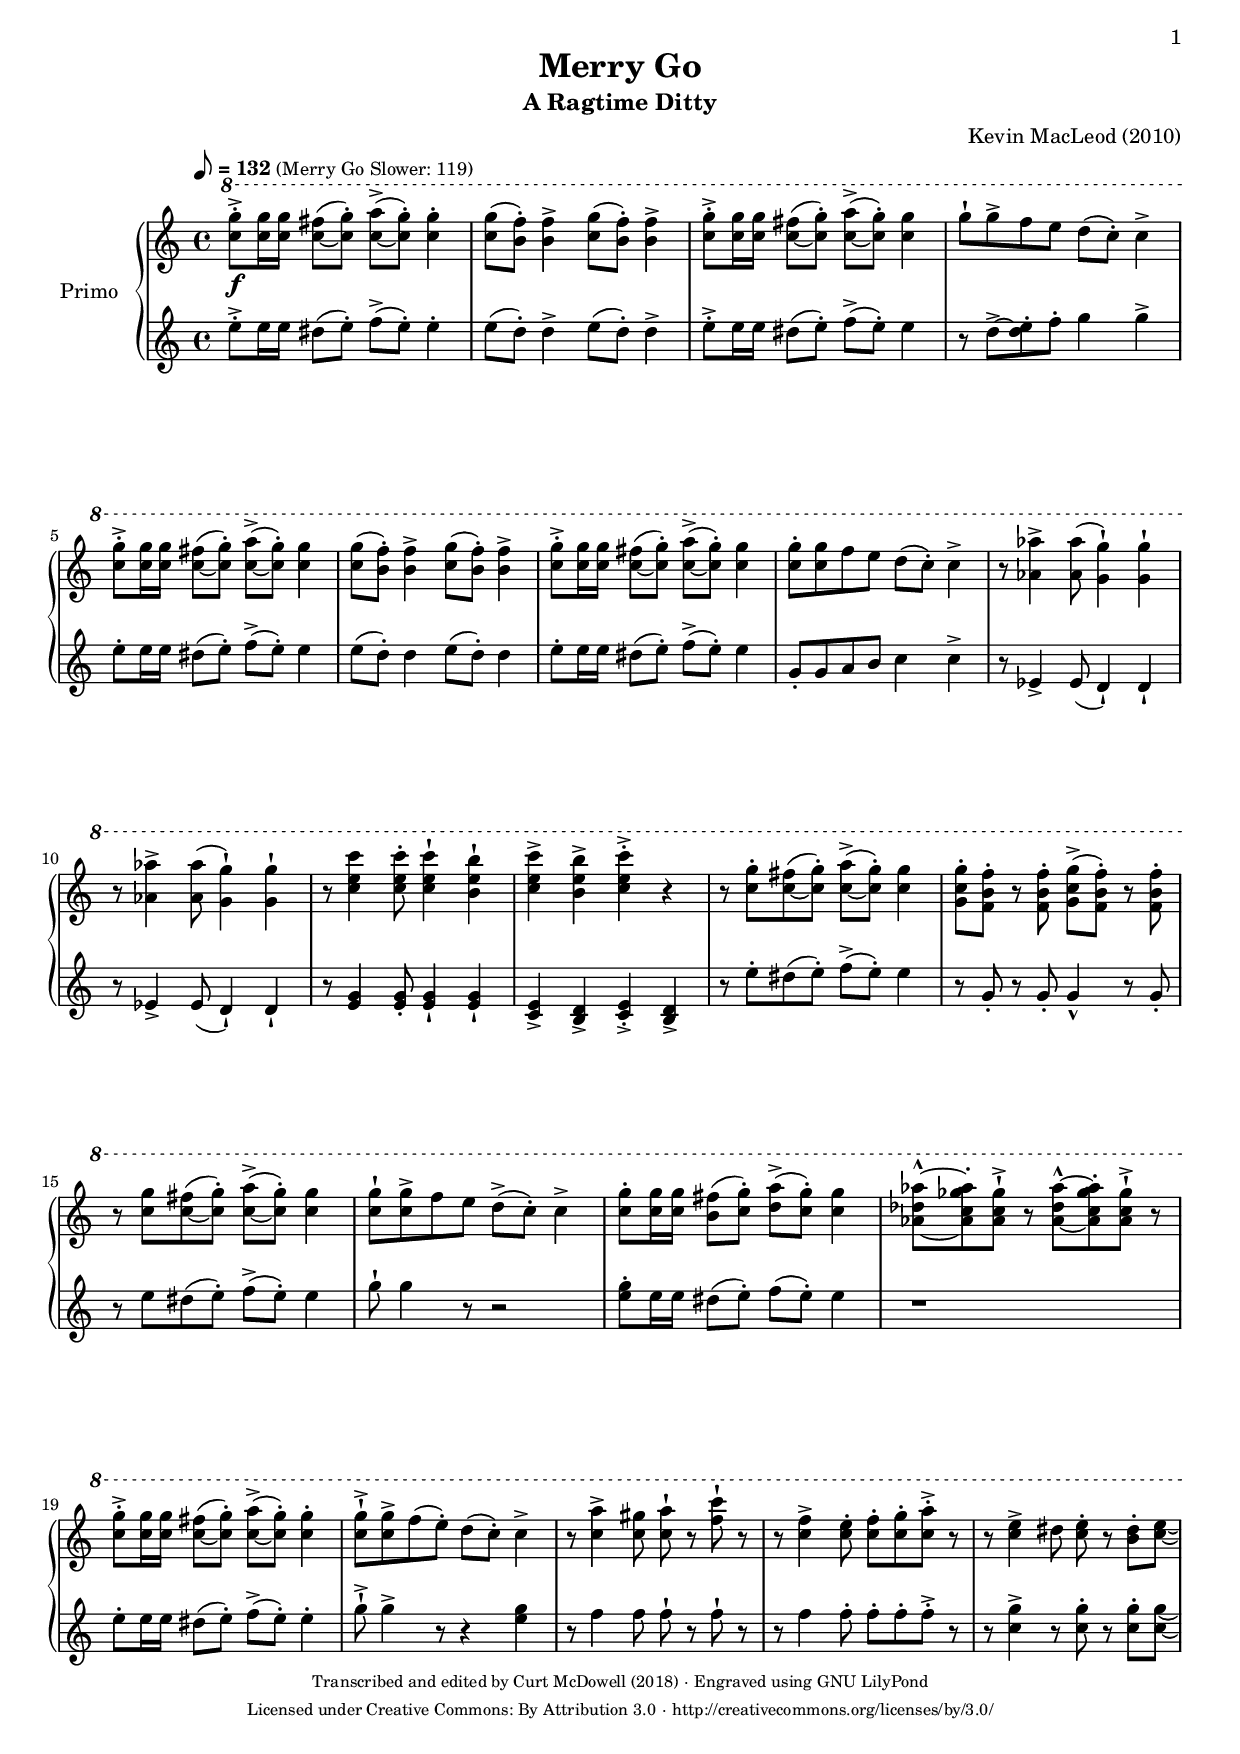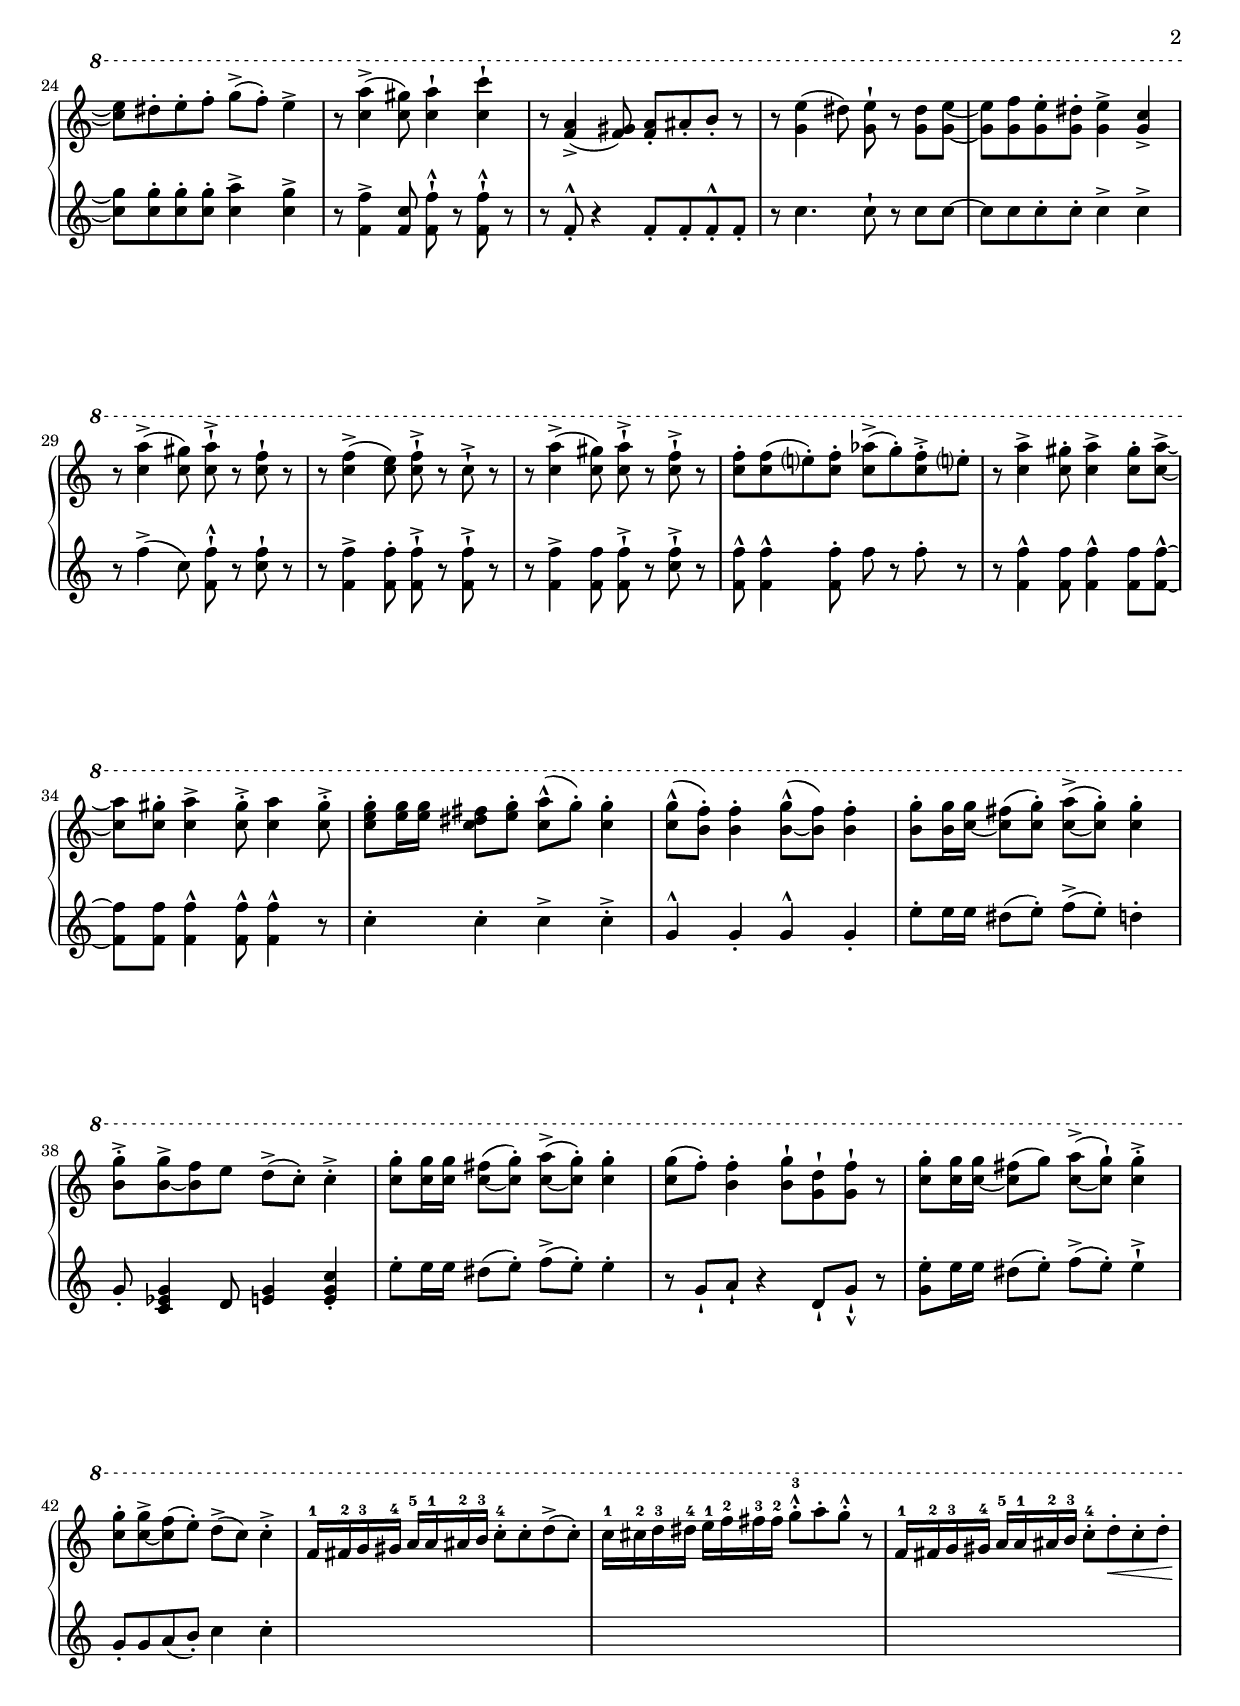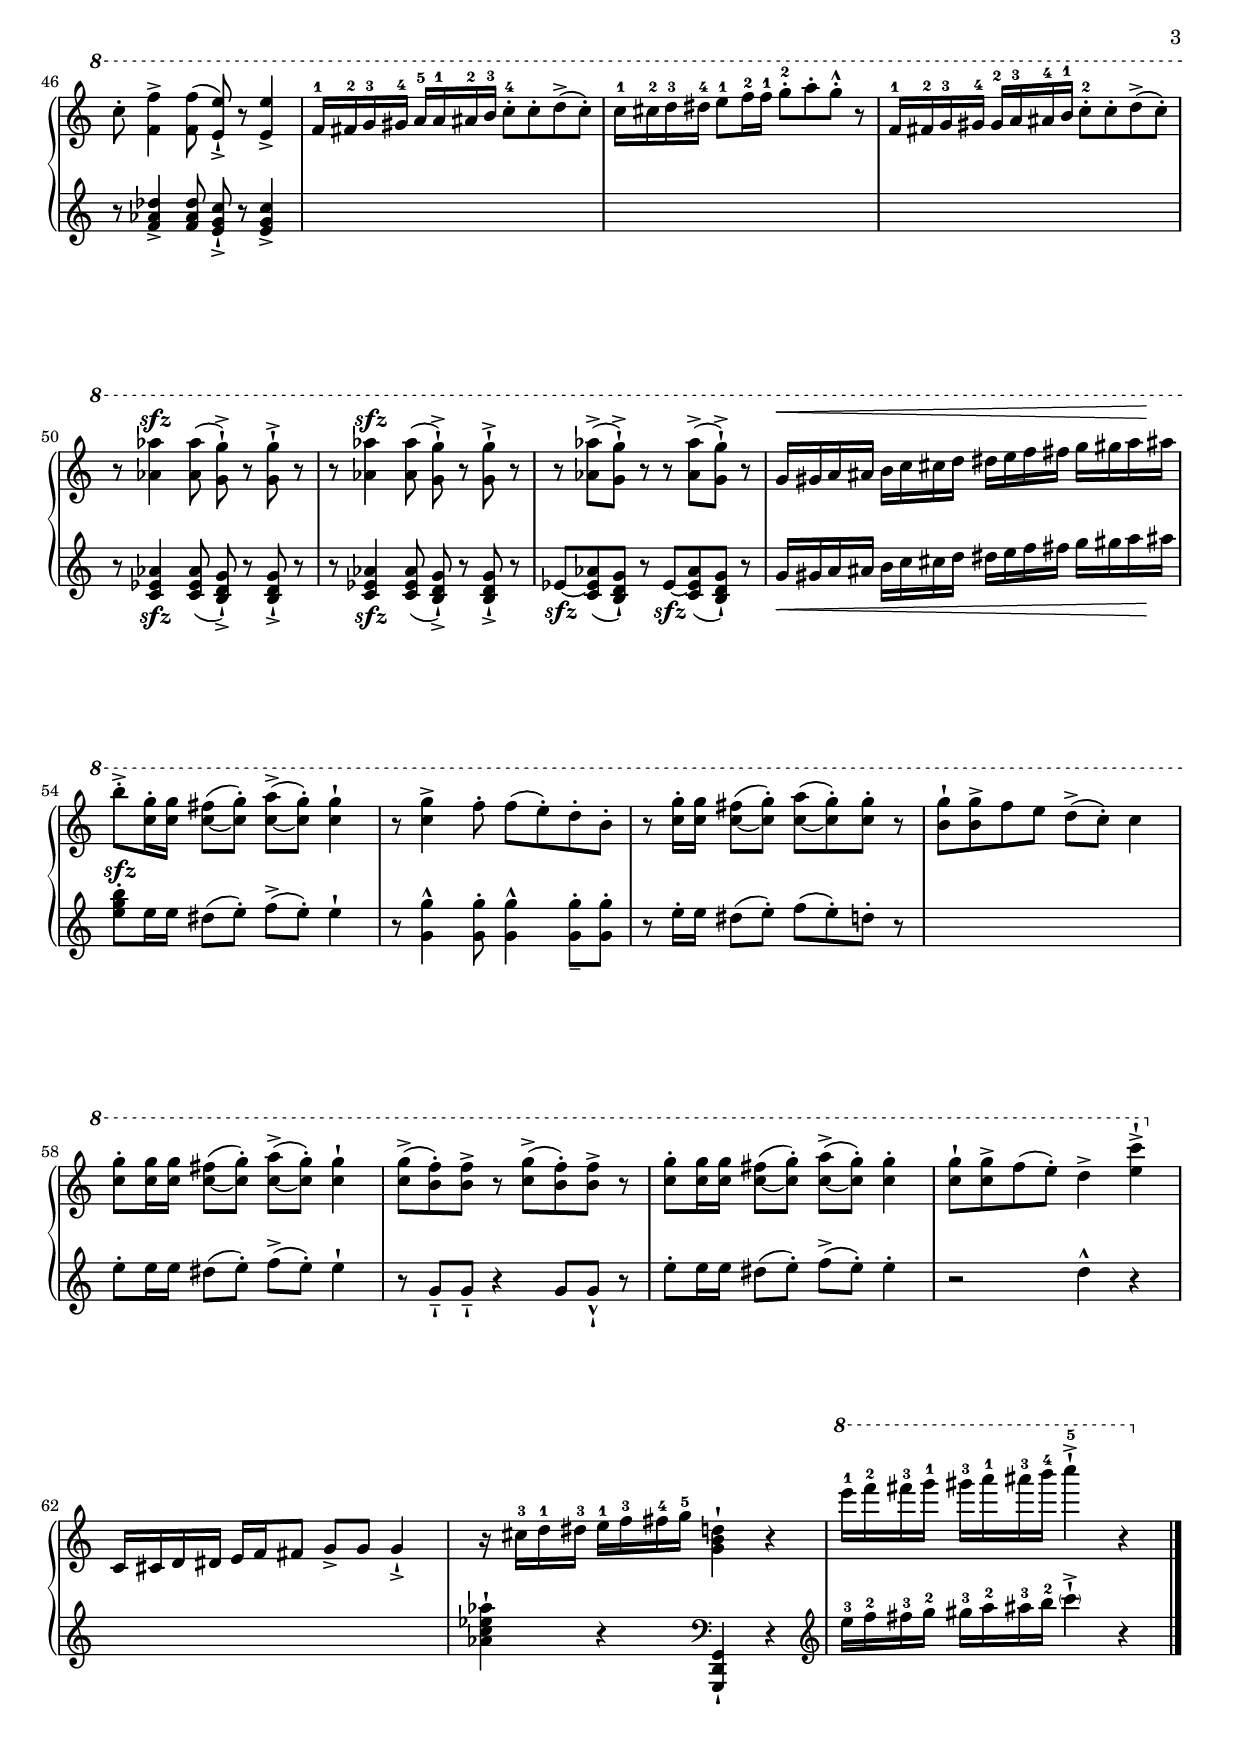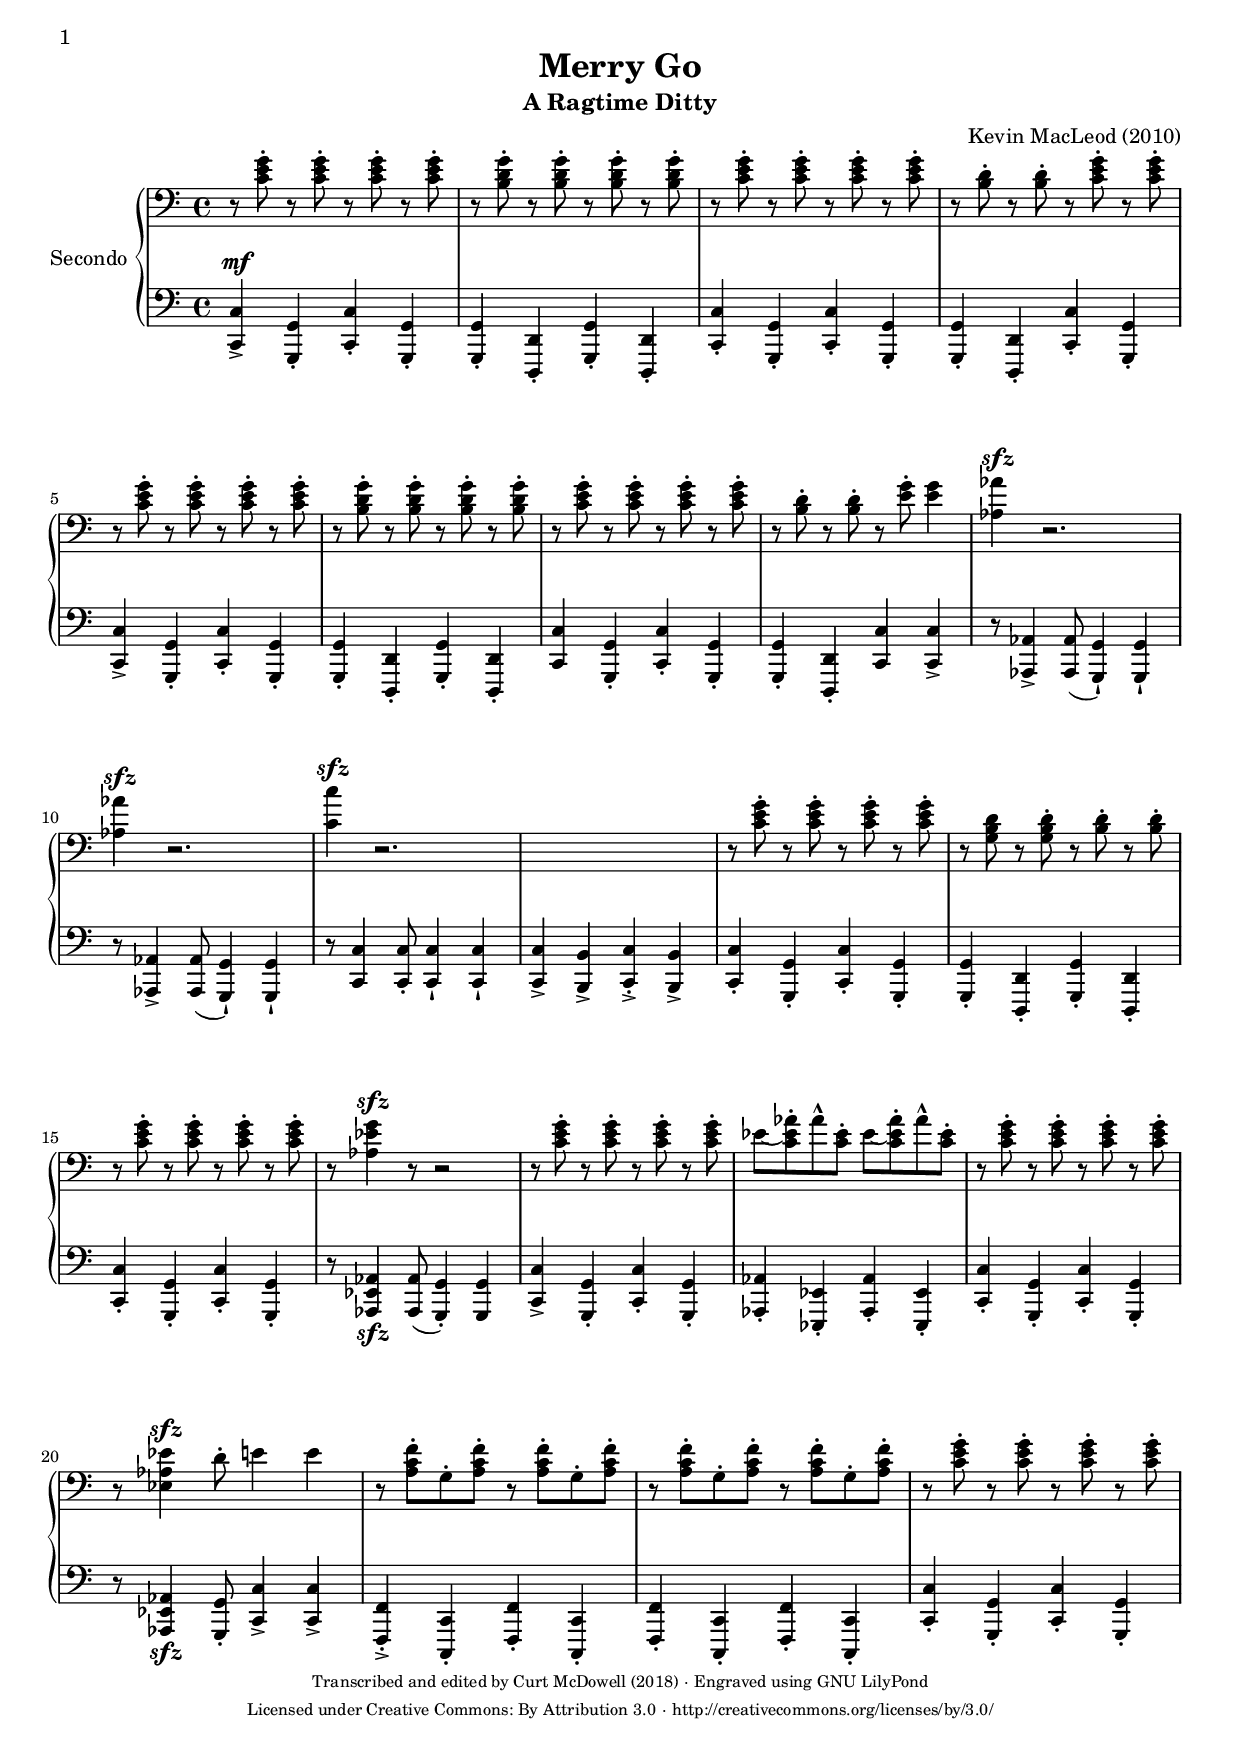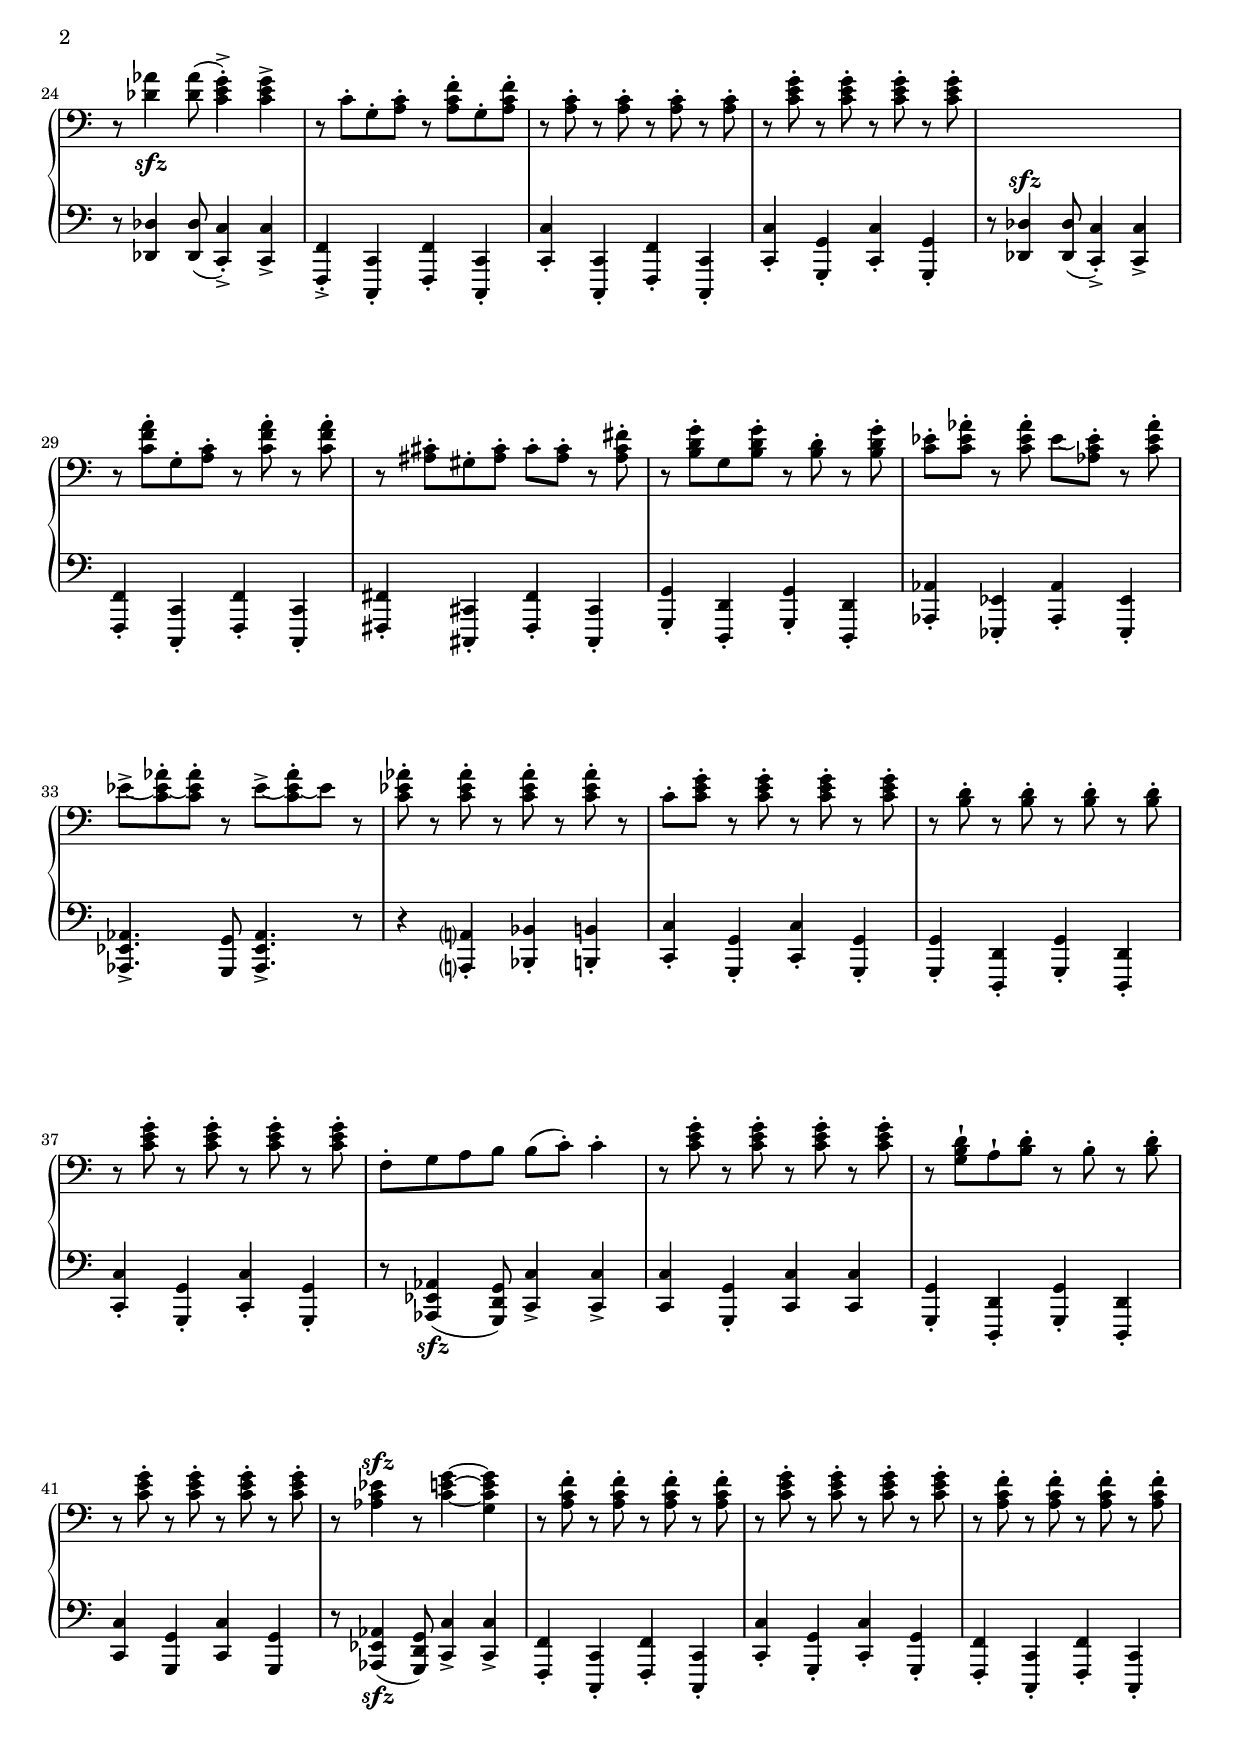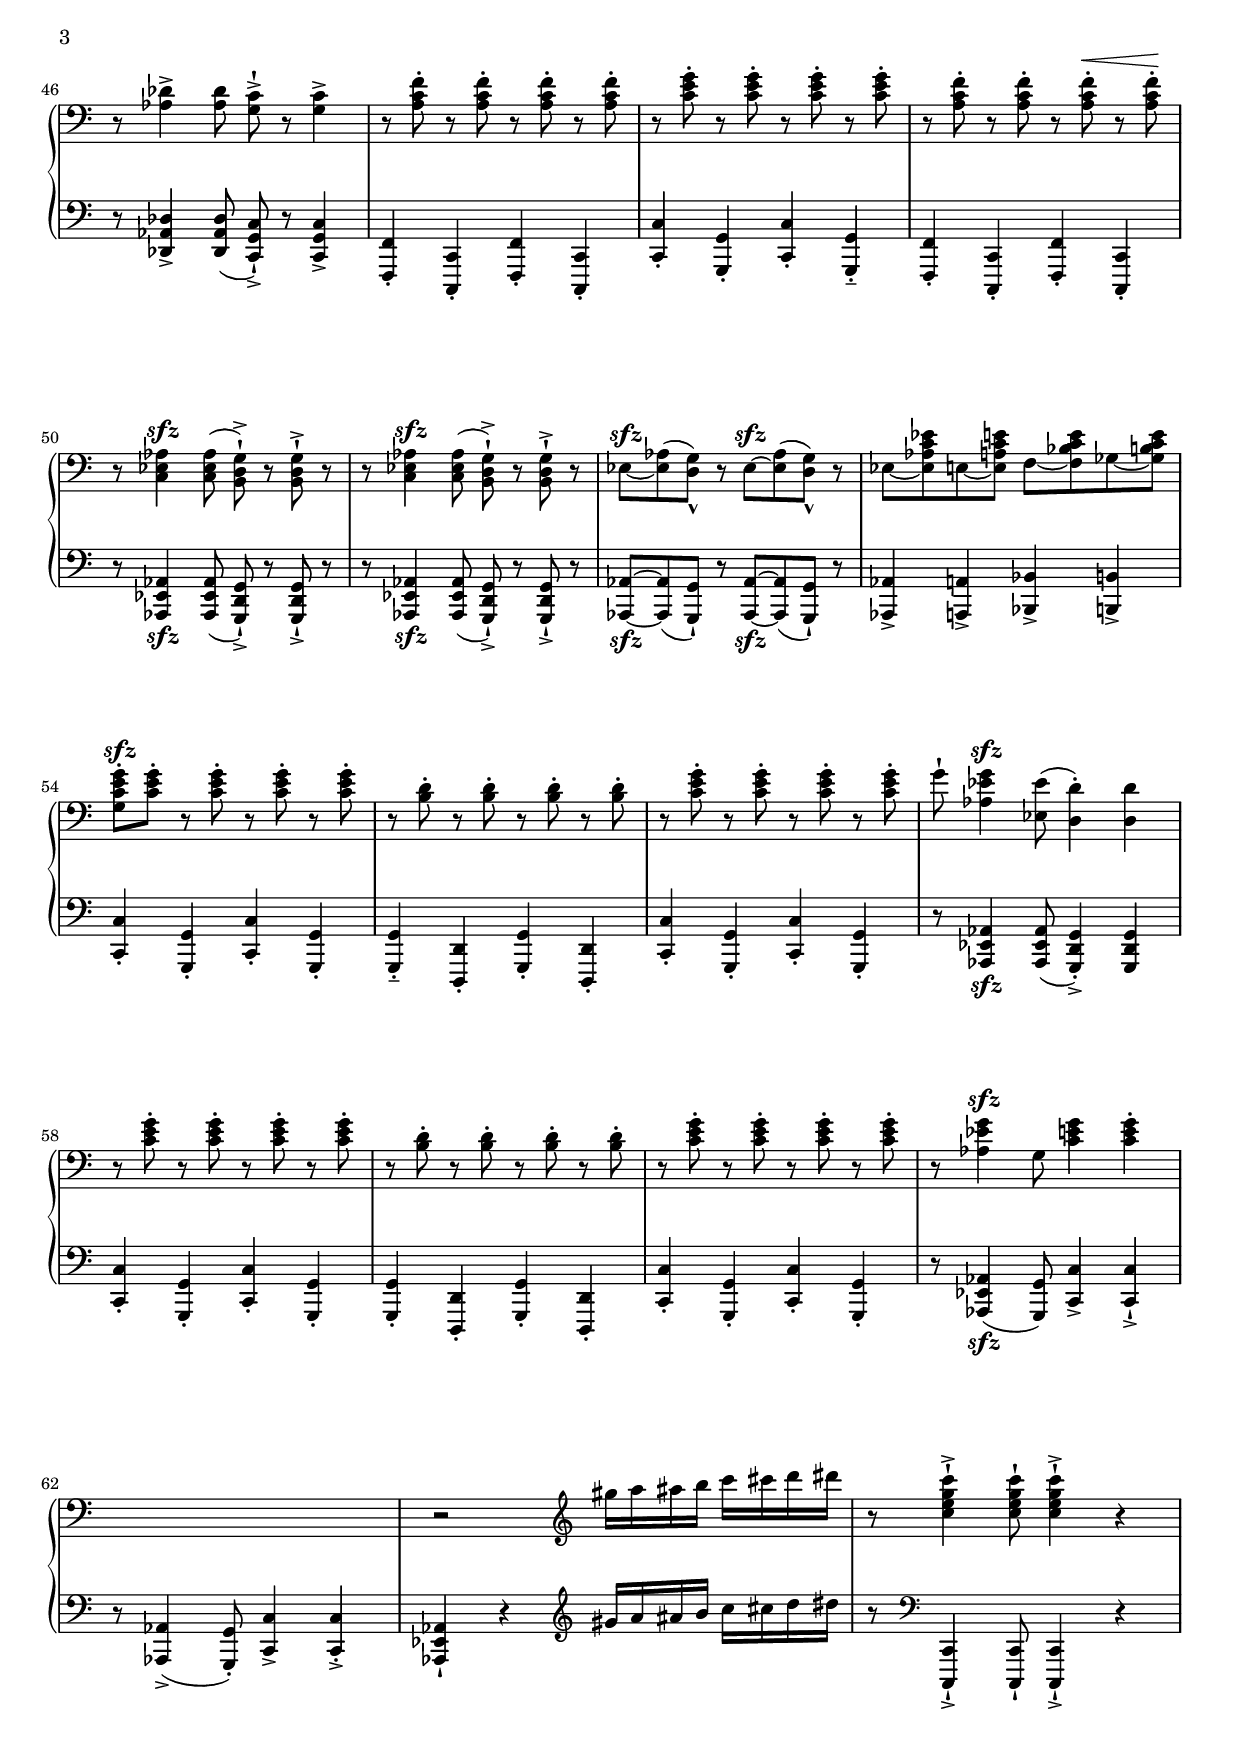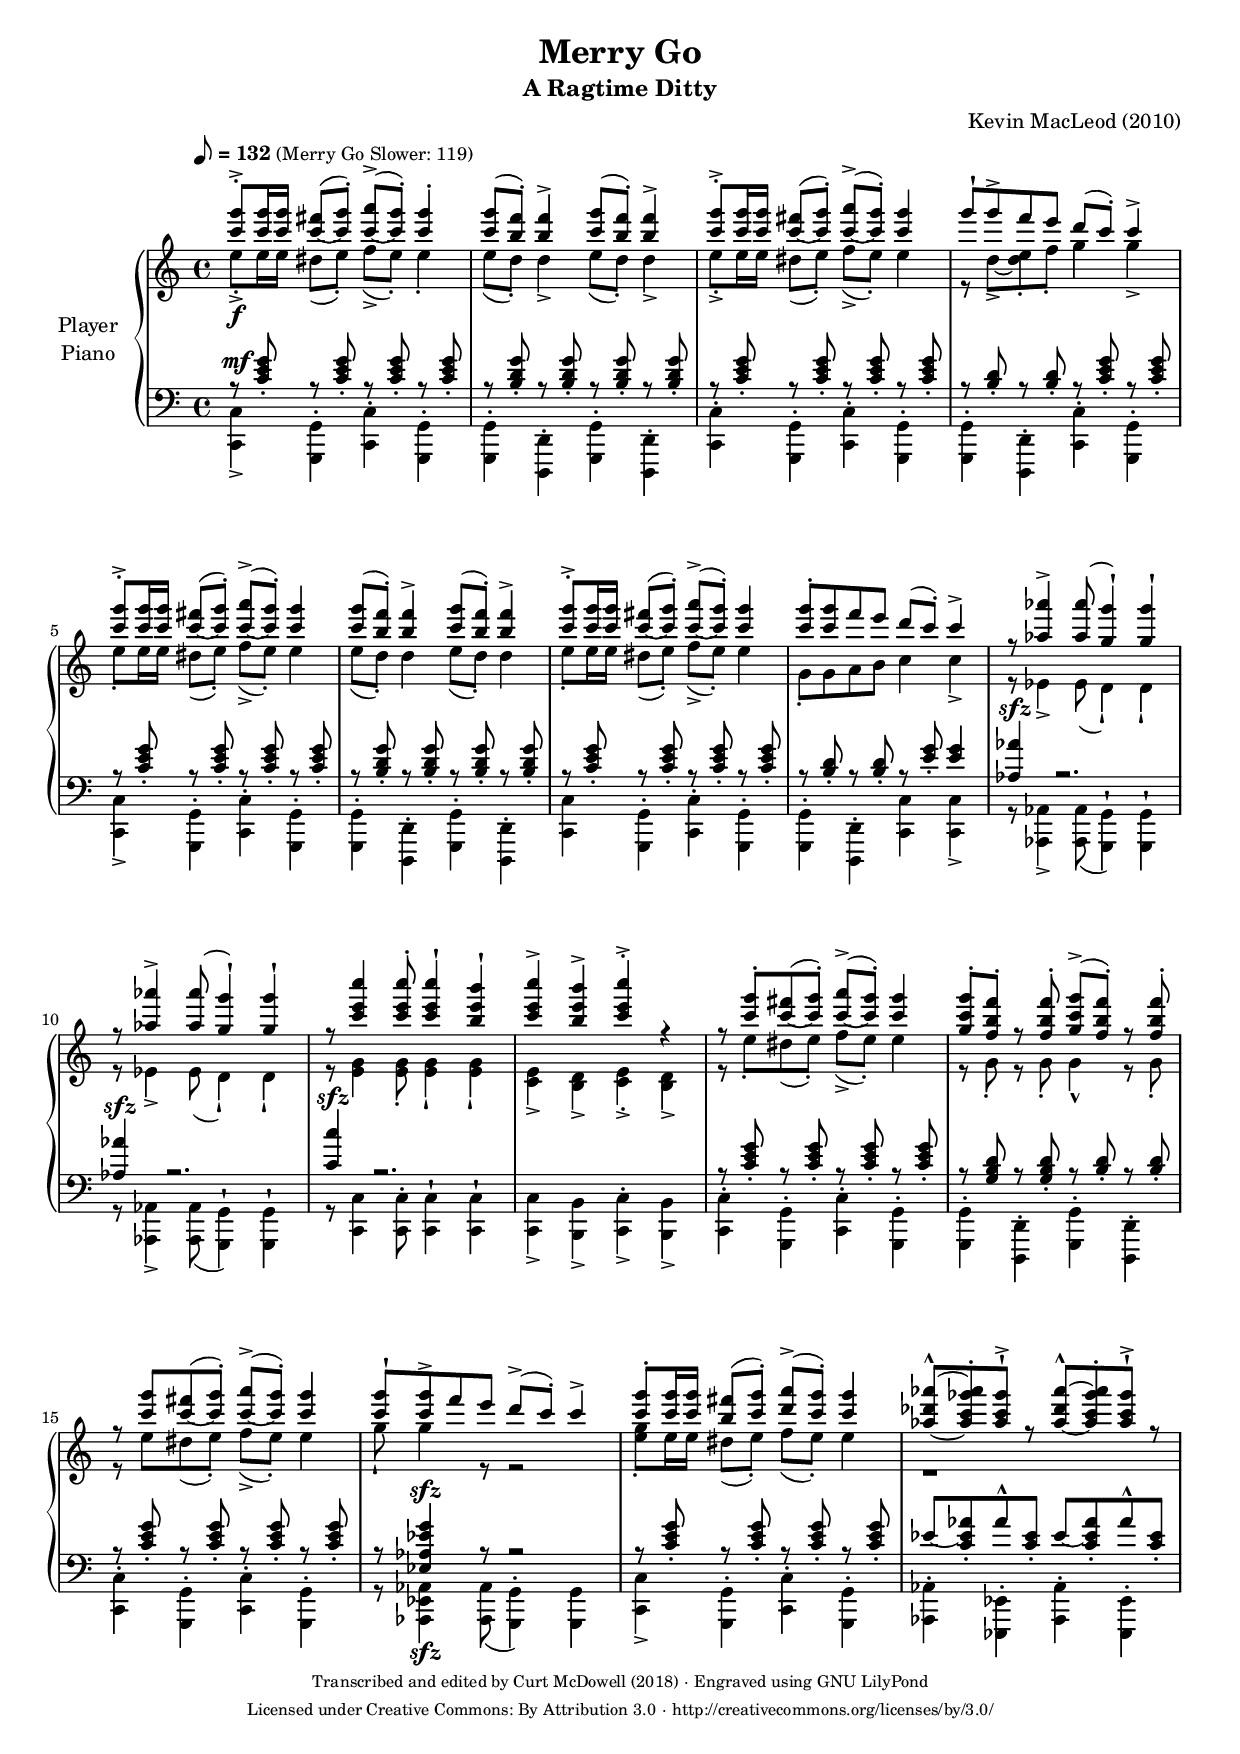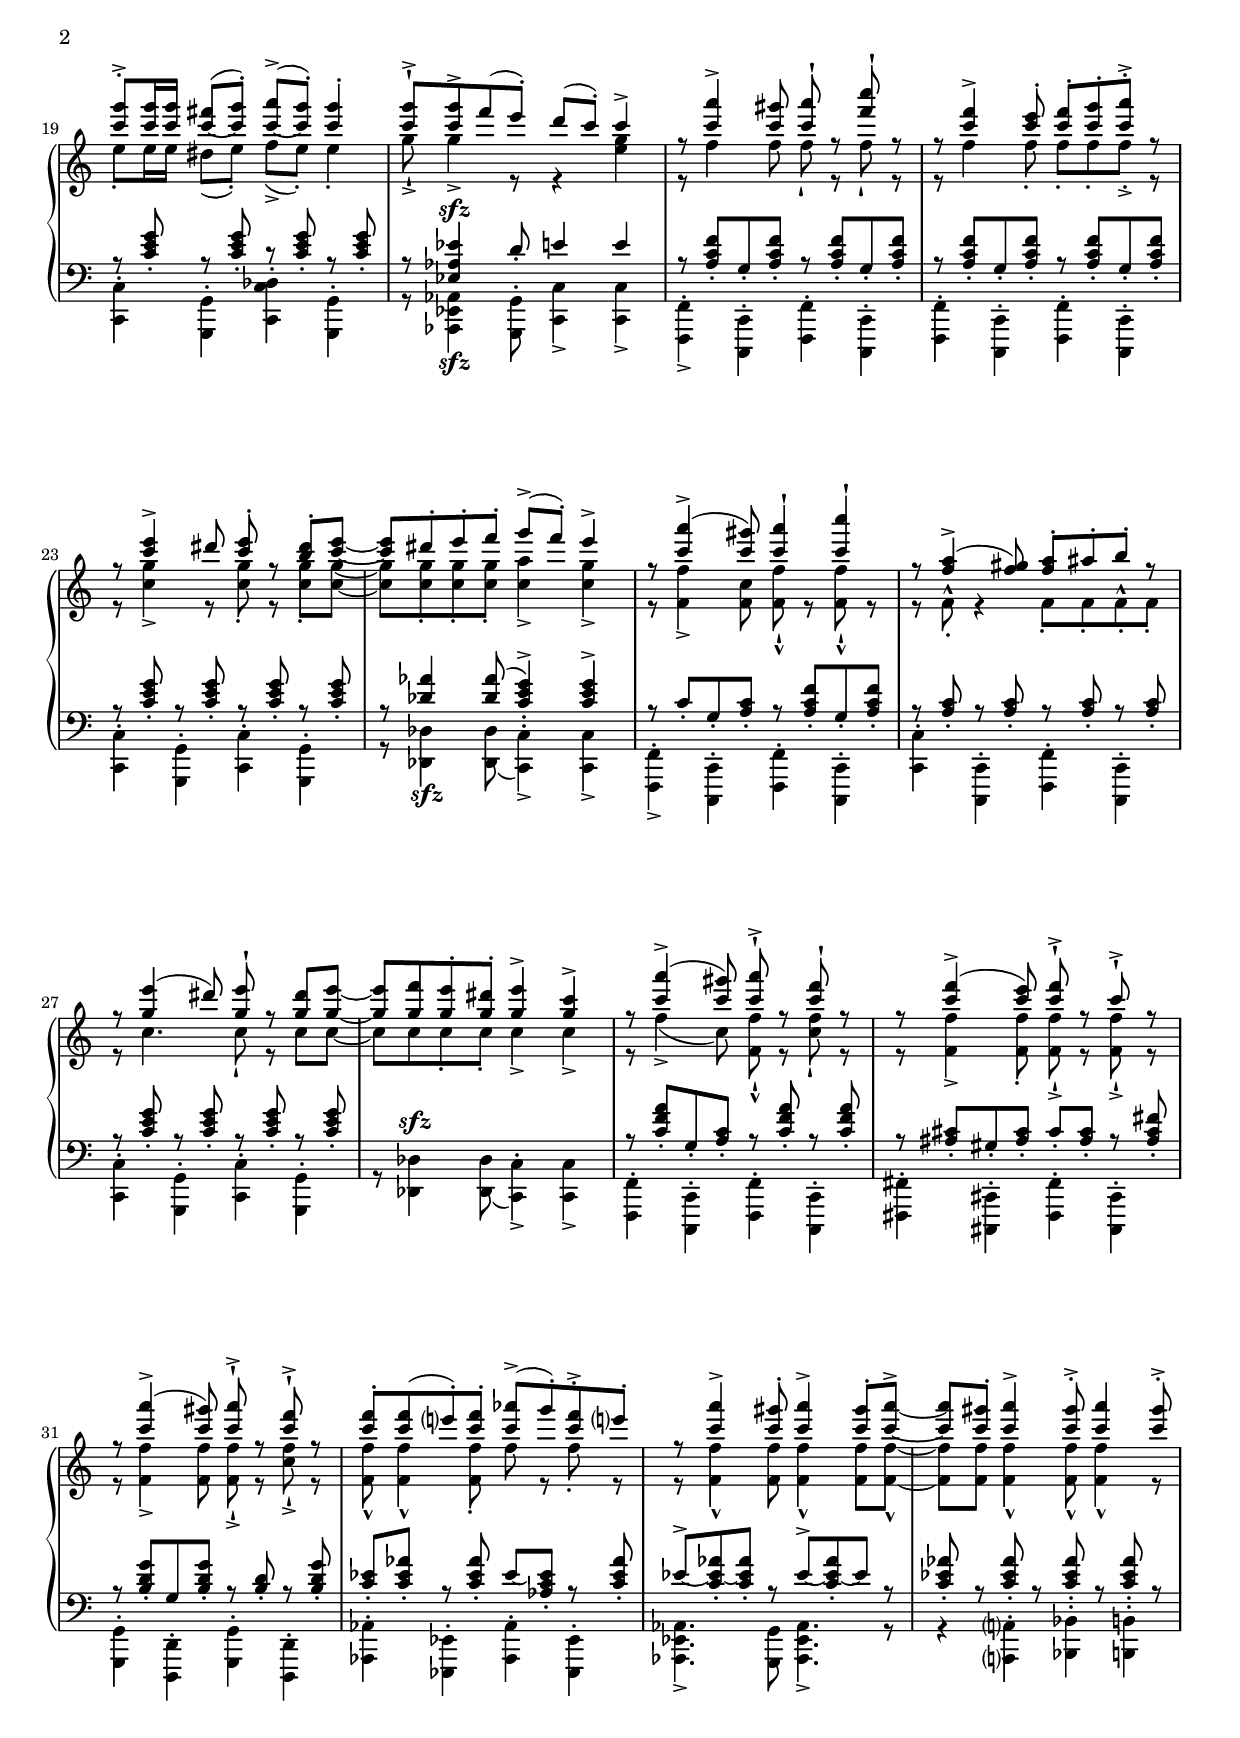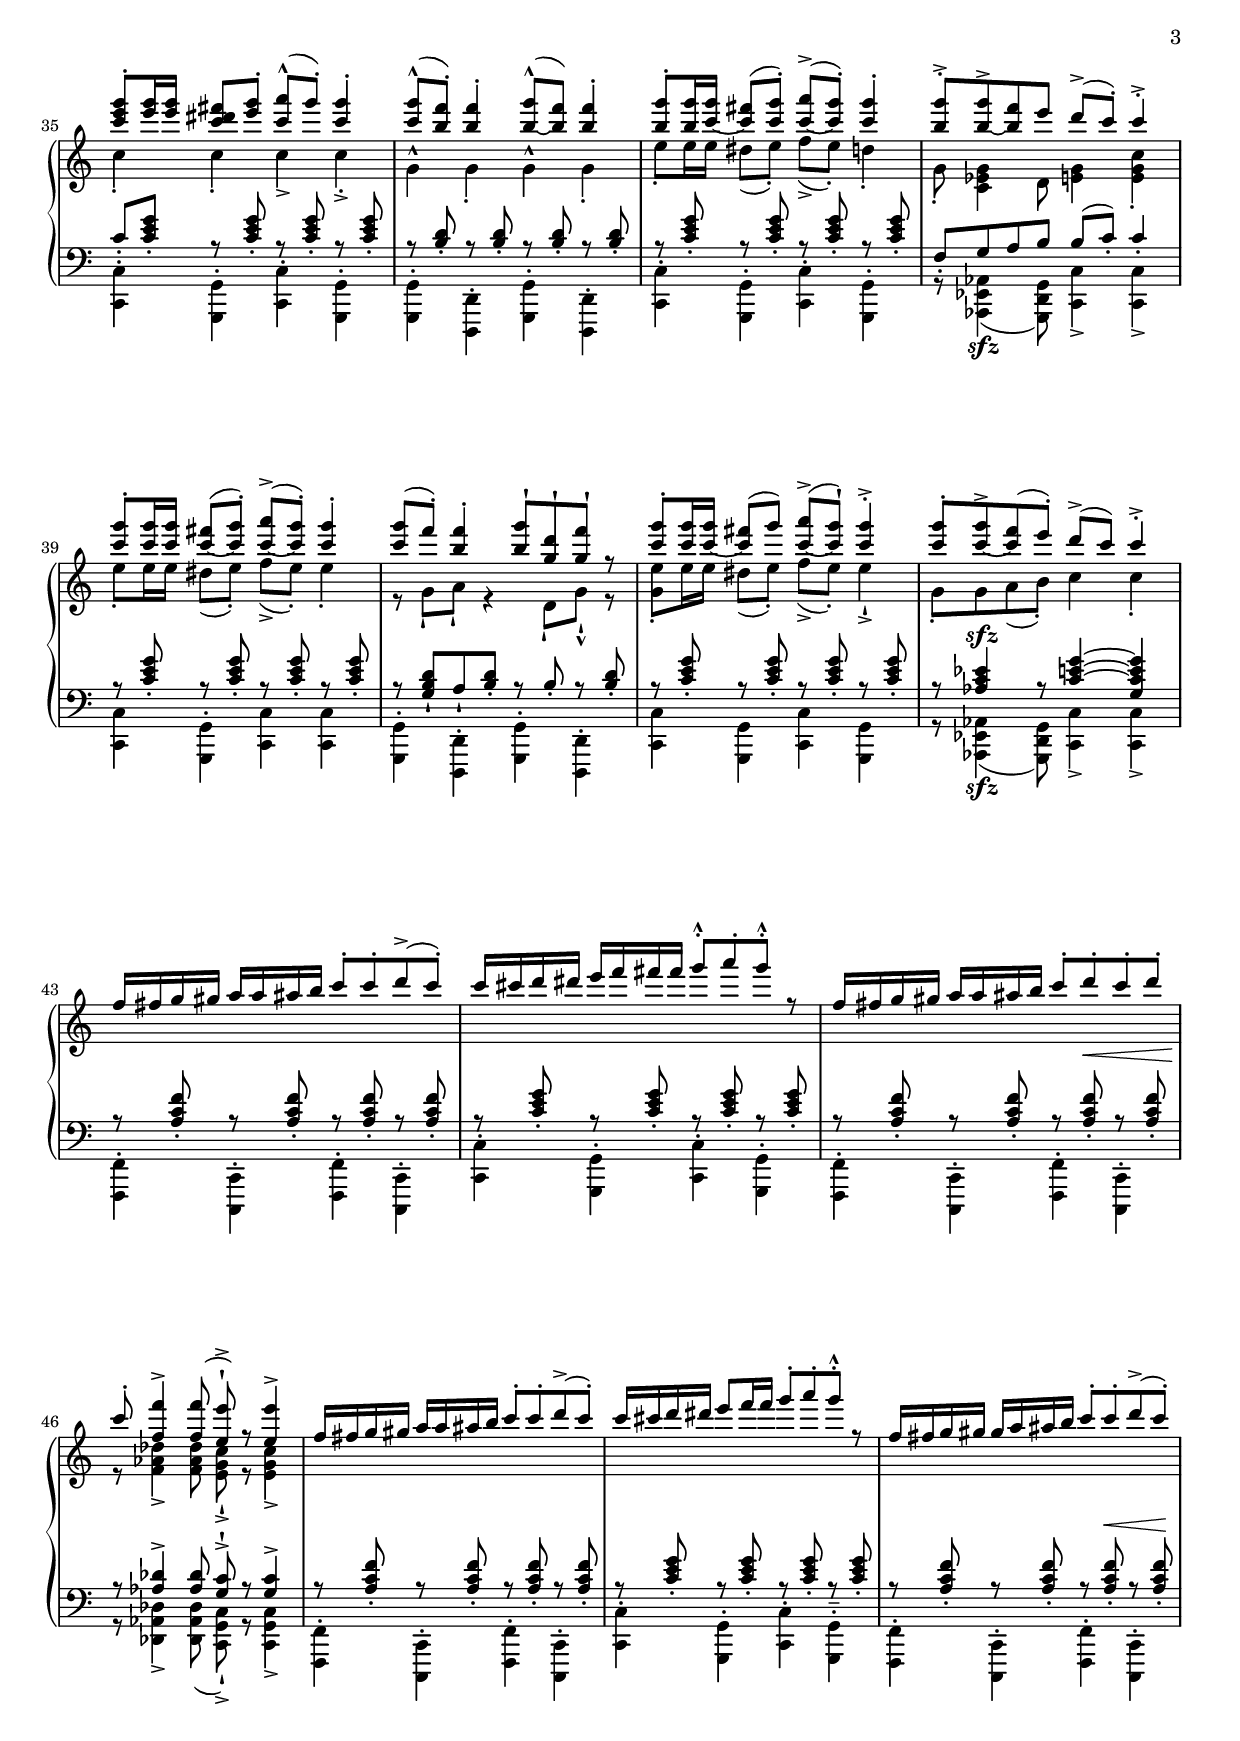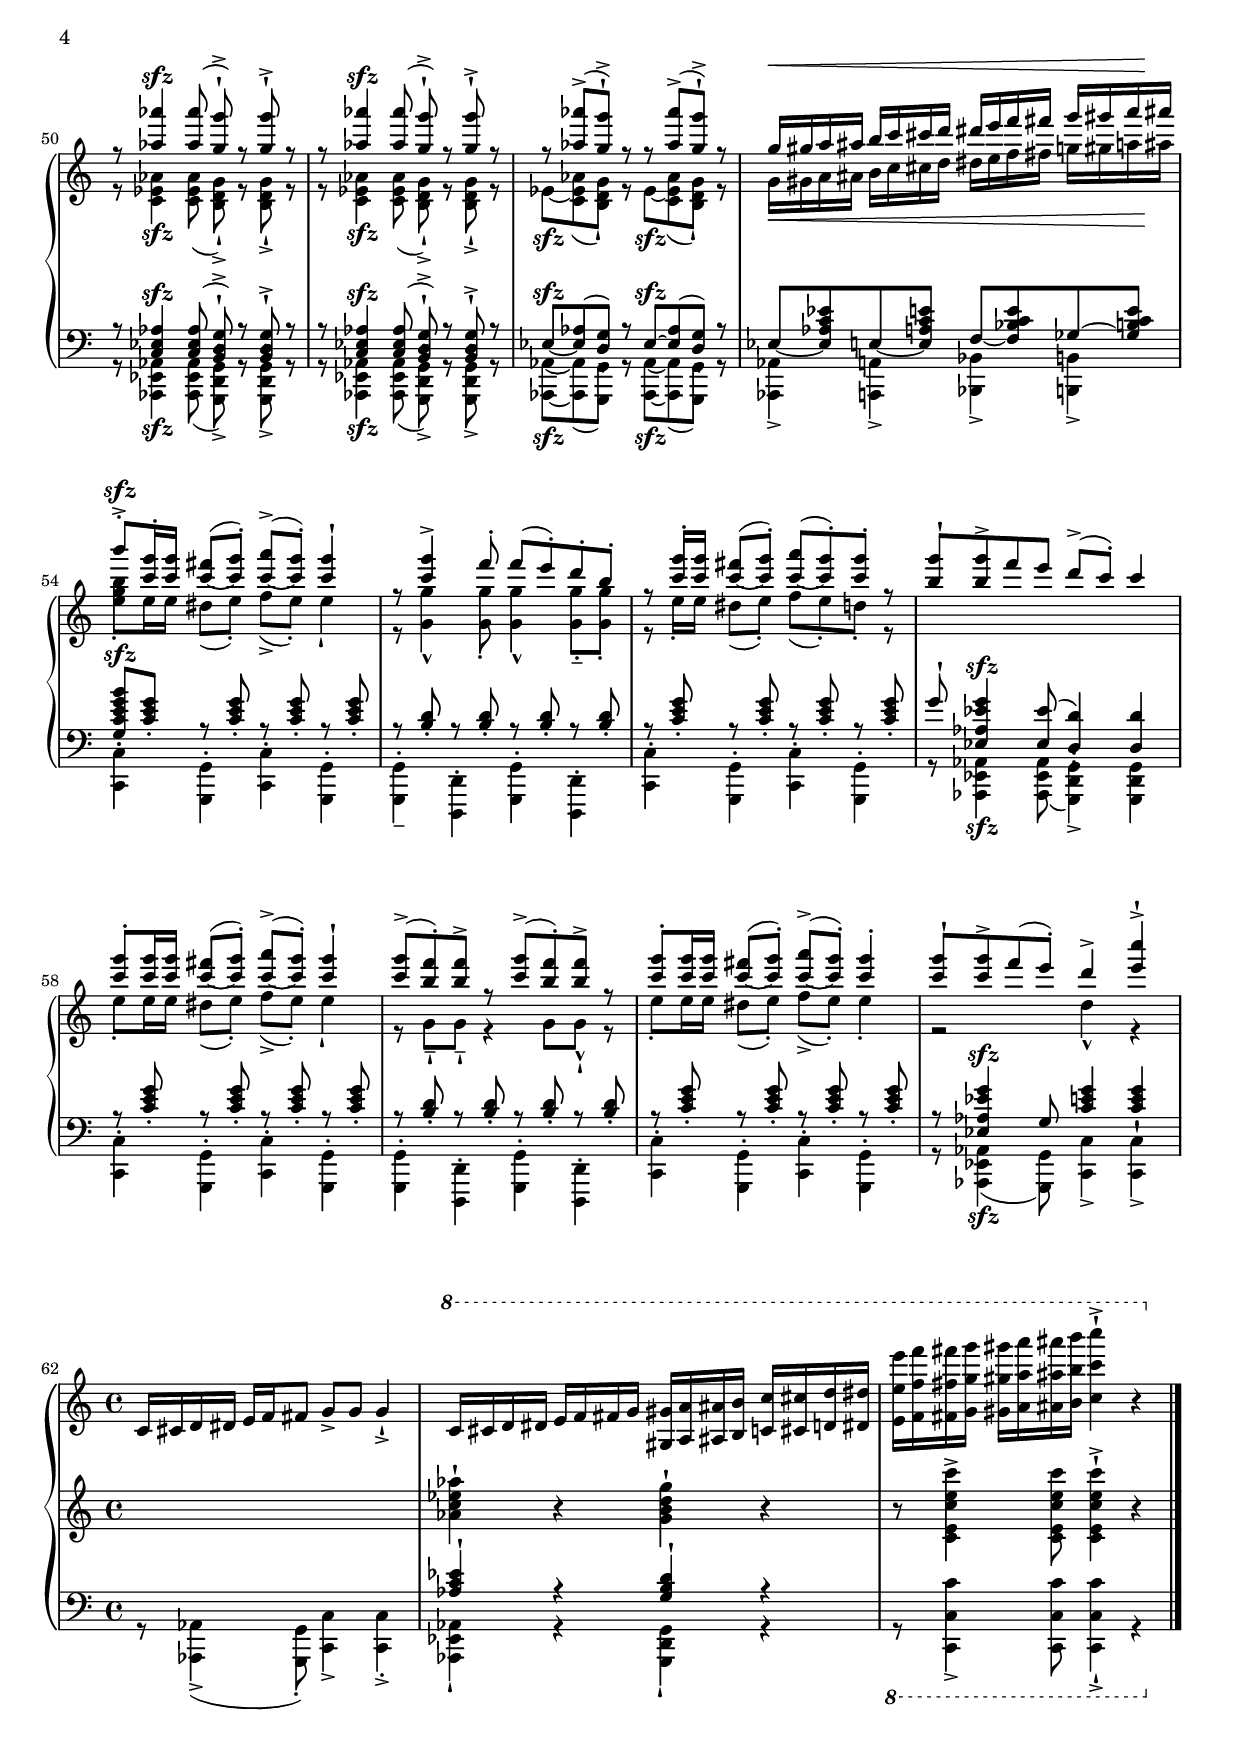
%%----------------------------------------------------------------------------
%% Merry Go by Kevin MacLeod (incompetech.com)
%% Licensed under Creative Commons: By Attribution 3.0
%% http://creativecommons.org/licenses/by/3.0/
%% Transcribed by Curt McDowell (dual versions for player piano and duet)
%% Reference audio: https://www.youtube.com/watch?v=e1V4iUQWtDU
%%----------------------------------------------------------------------------

\version "2.18.2"

\include "articulate.ly"

\paper {
  ragged-last-bottom = ##f
}

\header {
  title = "Merry Go"
  subtitle = "A Ragtime Ditty"
  composer = "Kevin MacLeod (2010)"
  %% tagline shows up only on last bookpart
  %% parttagline doesn't seem to work, so using copyright instead.
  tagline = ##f
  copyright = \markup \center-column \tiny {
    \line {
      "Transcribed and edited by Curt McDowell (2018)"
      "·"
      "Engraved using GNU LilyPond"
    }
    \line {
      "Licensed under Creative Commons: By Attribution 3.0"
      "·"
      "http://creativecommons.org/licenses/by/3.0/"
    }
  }
}

#(set-global-staff-size 18)

%% Approximate correspondence between recording timestamps & measure numbers:
%%      0:01 01     0:30 17     0:60 33     1:31 50
%%      0:09 05     0:38 21     1:03 35     1:25 47
%%      0:16 09     0:43 25     1:11 39     1:45 58
%%      0:23 13     0:52 29     1:18 43     1:52 62

%% Define a "quiet" sfz, because normal sfz alters the ongoing MIDI volume
sfzq = #(make-dynamic-script
         (markup #:line
          (#:normal-text
           #:dynamic "s" #:hspace -0.5
           #:dynamic "f" #:hspace -0.5
           #:dynamic "z")))

va = \relative c''' {
  \time 4/4
  \key c \major
  \set Score.tempoHideNote = ##t
  \tempo
    \markup {
      \small \note {8} #1 "=" "132"
      \normal-text \small "(Merry Go Slower: 119)"
    }
    4 = 132
  \tieDown
  \tag #'duet {
    \ottava #+1
  }
  <c g'>8-.->_\f q16 q <c~ fis>8( <c g'>)-.                              % 01
    <c~ a'>(-> <c g'>)-. q4-.                                           |
  <c g'>8( <b f'>)-. q4-> <c g'>8( <b f'>)-. q4->                       |% 02
  <c g'>8-.-> q16 q <c~ fis>8( <c g'>)-. <c~ a'>(-> <c g'>)-. q4        |% 03
  g'8-! g-> f e d( c)-. c4->                                            |% 04
  <c g'>8-.-> q16 q <c~ fis>8( <c g'>)-. <c~ a'>(-> <c g'>)-. q4        |% 05
  <c g'>8( <b f'>)-. q4-> <c g'>8( <b f'>)-. q4->                       |% 06
  <c g'>8-.-> q16 q <c~ fis>8( <c g'>)-. <c~ a'>(-> <c g'>)-. q4        |% 07
  <c g'>8-. q f e d( c)-. c4->                                          |% 08
  \repeat unfold 2 { r8 <aes aes'>4-> q8( <g g'>4-!) q-! }              |% 09
  r8 <c e c'>4 q8-. q4-! <b e b'>-!                                     |% 11
  <c e c'>-> <b e b'>-> <c e c'>-.-> r4                                 |% 12
  r8 <c g'>8-. <c~ fis>( <c g'>)-. <c~ a'>(-> <c g'>)-. q4              |% 13
  <g c g'>8-. <f b f'>-. r q-. <g c g'>8(-> <f b f'>)-. r q-.           |% 14
  r8 <c' g'>8 <c~ fis>( <c g'>)-. <c~ a'>(-> <c g'>)-. q4               |% 15
  <c g'>8-! q-> f e d(-> c)-. c4->                                      |% 16
  <c g'>8-. <c g'>16 q <b fis'>8( <c g'>)-. <d a'>(-> <c g'>)-. q4      |% 17
  \repeat unfold 2 {                                                     % 18
    <aes~ des aes'^~>8^^ <aes c ges' aes>-. <aes c ges'>-!-> r
  }                                                                     |
  <c g'>8-.-> q16 q <c~ fis>8( <c g'>)-. <c~ a'>(-> <c g'>)-. q4-.      |% 19
  <c g'>8-!-> q-> f( e)-. d( c)-. c4->                                  |% 20
  r8 <c a'>4-> <c gis'>8 <c a'>8-! r <f c'>-! r                         |% 21
  r8 <c f>4-> <c e>8-. <c f>-. <c g'>-. <c a'>-.-> r                    |% 22
  r8 <c e>4-> dis8 <c e>-. r <b dis>-. <c e>~                           |% 23
  <c e>8 dis-. e-. f-. g(-> f)-. e4->                                   |% 24
  r8 <c a'>4(-> <c gis'>8) <c a'>4-! <c c'>-!                           |% 25
  r8 <f, a>4->( <f gis>8) <f a>-. ais-. b-. r                           |% 26
  r8 <g e'>4( dis'8) <g, e'>-! r <g dis'> <g e'>~                       |% 27
  <g e'>8 <g f'> <g e'>-. <g dis'>-. <g e'>4-> <g c>->                  |% 28
  r8 <c a'>4(-> <c gis'>8) <c a'>-!-> r <c f>-! r                       |% 29
  r8 <c f>4(-> <c e>8) <c f>-!-> r c-!-> r                              |% 30
  r8 <c a'>4(-> <c gis'>8) <c a'>-!-> r <c f>-!-> r                     |% 31
  <c f>8-. <c f>( e?-.) <c f>-. <c aes'>(-> g')-. <c, f>-.-> e?-.       |% 32
  r8 <c a'>4-> <c gis'>8-. <c a'>4-> <c gis'>8-. <c a'>8~->             |% 33
  <c a'>8 <c gis'>8-. <c a'>4->                                          % 34
     <c gis'>8-.-> <c a'>4 <c gis'>8-.->                                |
  <c e g>8-. <e g>16 q <c dis fis>8 <e g>-. <c a'>(-^ g')-. <c, g'>4-.  |% 35
  <c g'>8(-^ <b f'>)-. <b f'>4-.                                         % 36
     <b~ g'>8(-^ <b f'>) <b f'>4-.                                      |
  <b g'>8-. q16 <c~ g'> <c fis>8( <c g'>)-.                              % 37
     <c~ a'>(-> <c g'>)-. q4-.                                          |
  <b g'>8-.-> <b~ g'>-> <b f'> e d(-> c)-. c4-.->                       |% 38
  <c g'>8-. q16 q <c~ fis>8( <c g'>)-. <c~ a'>(-> <c g'>)-. q4-.        |% 39
  <c g'>8( f)-. <b, f'>4-. <b g'>8-! <g d'>-! <g f'>8-! r               |% 40
  <c g'>8-. q16 <c~ g'> <c fis>8( g')                                    % 41
     <c,~ a'>(-> <c g'>)-! q4-.->                                       |
  <c g'>8-. <c~ g'>-> <c f>( e)-. d(-> c) c4-.->                        |% 42
  \tag #'playerpiano {
    f,16 fis g gis a a ais b c8-. c-. d(-> c)-.                         |% 43
    c16 cis d dis e f fis fis g8-.-^ a-. g-.-^ r                        |% 44
    f,16 fis g gis a a ais b c8-. d-.\< c-. d-.                         |% 45
  }
  \tag #'duet {
    f,16-1 fis-2 g-3 gis-4 a-5 a-1 ais-2 b-3 c8-.-4 c-. d(-> c)-.       |% 43
    c16-1 cis-2 d-3 dis-4 e-1 f-2 fis-3 fis-2 g8-.-^-3 a-. g-.-^ r      |% 44
    f,16-1 fis-2 g-3 gis-4 a-5 a-1 ais-2 b-3 c8-.-4 d-.\< c-. d-.       |% 45
  }
  c8-.\!-\hide\ff <f, f'>4^> q8( <e e'>)-!-> r q4->                     |% 46
  \tag #'playerpiano {
    f16 fis g gis a a ais b c8-. c-. d(-> c)-.                          |% 47
    c16 cis d dis e8 f16 f g8-. a-. g-.-^ r                             |% 48
    f,16 fis g gis gis a ais b c8-. c-. d(-> c)-.                       |% 49
  }
  \tag #'duet {
    f,16-1 fis-2 g-3 gis-4 a-5 a-1 ais-2 b-3 c8-.-4 c-. d(-> c)-.       |% 47
    c16-1 cis-2 d-3 dis-4 e8-1 f16-2 f-1 g8-.-2 a-. g-.-^ r             |% 48
    f,16-1 fis-2 g-3 gis-4 gis-2 a-3 ais-4 b-1 c8-.-2 c-. d(-> c)-.     |% 49
  }
  \repeat unfold 2 {                                                     % 50
    r8 <aes aes'>4^\sfzq q8( <g g'>)-!-> r q-!-> r
  }                                                                     |
  r8 <aes aes'>(-> <g g'>)-!-> r r <aes aes'>(-> <g g'>)-!-> r          |% 52
  g16^\< gis a ais b c cis d dis e f fis g gis a ais\!-\hide\ff         |% 53
  b8-.-> <c, g'>16-. q <c~ fis>8( <c g'>)-.                              % 54
     <c~ a'>(-> <c g'>)-. q4-!                                          |
  r8 <c g'>4-> f8-. f( e)-. d-. b-.                                     |% 55
  r8 <c g'>16-. q <c~ fis>8( <c g'>)-. <c~ a'> ( <c g'>)-. q-. r        |% 56
  <b g'>8-! q-> f' e d(-> c)-. c4                                       |% 57
  <c g'>8-. q16 q <c~ fis>8( <c g'>)-. <c~ a'>(-> <c g'>)-. q4-!        |% 58
  <c g'>8(-> <b f'>)-. q-> r <c g'>(-> <b f'>)-. q-> r                  |% 59
  <c g'>8-. q16 q <c~ fis>8( <c g'>)-. <c~ a'>(-> <c g'>)-. q4-.        |% 60
  <c g'>8-! q-> f( e)-. d4-> <e c'>->-!                                 |% 61
  \tag #'duet {
    \ottava #0
  }
}

vaEnd = \relative c' {
  \break
  c16 cis d dis e f fis8 g8-> g g4-!->                                  |% 62
  \ottava #+1
  c16 cis d dis e f fis g                                                % 63
     <gis, gis'> <a a'> <ais ais'> <b b'>
     <c c'> <cis cis'> <d d'> <dis dis'>                                |
  <e e' e'> <f f' f'> <fis fis' fis'> <g g' g'>                          % 64
     <gis gis' gis'> <a a' a'> <ais ais' ais'> <b b' b'>
     <c c' c'>4-!-> r                                                   |
  \bar "|."
}

vaEndPrimo = \relative c' {
  \break
  c16 cis d dis e f fis8 g8-> g g4-!->                                  |% 62
  r16 cis-3 d-1 dis-3 e-1 f-3 fis-4 g-5 <g, b d>4-! r                    % 63
  \ottava #+1
  e'''16-1 f-2 fis-3 g-1 gis-3 a-1 ais-3 b-4 c4-!->-5 r                  % 64
  \bar "|."
}

vb = \relative c'' {
  e8-.->-\hide\f e16 e dis8( e)-. f(-> e)-. e4-.                        |% 01
  e8( d)-. d4-> e8( d)-. d4->                                           |% 02
  e8-.-> e16 e dis8( e)-. f(-> e)-. e4                                  |% 03
  r8 d~-> <d e>-. f-. g4 g4->                                           |% 04
  e8-. e16 e dis8( e)-. f(-> e)-. e4                                    |% 05
  e8( d)-. d4 e8( d)-. d4                                               |% 06
  e8-. e16 e dis8( e)-. f(-> e)-. e4                                    |% 07
  g,8-. g a b c4 c->                                                    |% 08
  \repeat unfold 2 { r8 ees,4-> ees8( d4)-! d-! }                       |% 09
  r8 <e g>4 q8-. q4-! q-!                                               |% 11
  <c e>-> <b d>-> <c e>-.-> <b d>->                                     |% 12
  r8 e'-. dis( e)-. f(-> e)-. e4                                        |% 13
  r8 g,-. r g-. g4-^ r8 g-.                                             |% 14
  r8 e'8 dis( e)-. f(-> e)-. e4                                         |% 15
  g8-! g4 r8 r2                                                         |% 16
  <e g>8-. e16 e dis8( e)-. f( e)-. e4                                  |% 17
  r1                                                                    |% 18
  e8-. e16 e dis8( e)-. f(-> e)-. e4-.                                  |% 19
  g8-!-> g4-> r8 r4 <e g>                                               |% 20
  r8 f4 f8 f-! r f-! r                                                  |% 21
  r8 f4 f8-. f-. f-. f-.-> r                                            |% 22
  r8 <c g'>4-> r8 q-. r q-. <c g'>_~                                    |% 23
  <c g'>8 q-. q-. q-. <c a'>4-> <c g'>4->                               |% 24
  r8 <f, f'>4-> <f c'>8 <f f'>-!-^ r q-!-^ r                            |% 25
  r8 f-.^^ r4 f8-. f-. f-.^^ f-.                                        |% 26
  r8 c'4. c8-! r c c~                                                   |% 27
  c8 c c-. c-. c4-> c->                                                 |% 28
  r8 f4(-> c8) <f, f'>-!-^ r <c' f>-! r                                 |% 29
  r8 <f, f'>4-> q8-. q-!-> r <f f'>-!-> r                               |% 30
  r8 <f f'>4-> q8 q-!-> r <c' f>-!-> r                                  |% 31
  <f, f'>8-^ q4-^ q8-. f' r f-. r                                       |% 32
  r8 <f, f'>4-^ q8 q4-^ q8 q~-^                                         |% 33
  <f f'>8 q8 q4-^ q8-^ q4-^ r8                                          |% 34
  c'4-. c-. c-> c->-.                                                   |% 35
  g4^^ g-. g^^ g-.                                                      |% 36
  e'8-. e16 e dis8( e)-. f(-> e)-. d4-.                                 |% 37
  g,8-. <c, ees g>4 d8 <e g>4 <e g c>4-.                                |% 38
  e'8-. e16 e dis8( e)-. f(-> e)-. e4-.                                 |% 39
  r8 g,-! a-! r4 d,8-! g-!-^ r                                          |% 40
  <g e'>8-. e'16 e dis8( e)-. f(-> e)-. e4-!->                          |% 41
  g,8-. g a( b)-. c4 c-.                                                |% 42
  s1*3                                                                  |% 43
  r8 <f, aes des>4_> q8 <e g c>-!-> r q4->                              |% 46
  s1*3                                                                  |% 47
  \repeat unfold 2 {                                                     % 50
    r8 <c ees aes>4_\sfzq q8( <b d g>)-!-> r q-!-> r
 }                                                                      |
  ees8~_\sfzq <c ees aes>( <b d g>)-! r                                  % 52
     ees8~_\sfzq <c ees aes>( <b d g>)-! r                              |
  g'16_\< gis a ais b c cis d dis e f fis g gis a ais\!-\hide\ff        |% 53
  <e g b>8-.^\sfzq e16 e dis8( e)-. f(-> e)-. e4-!                      |% 54
  r8 <g, g'>4-^ q8-. q4-^ q8_--. q-.                                    |% 55
  r8 e'16-. e dis8( e)-. f( e)-. d-. r                                  |% 56
  s1                                                                    |% 57
  e8-. e16 e dis8( e)-. f(-> e)-. e4-!                                  |% 58
  r8 g,8_-_! g_-_! r4 g8 g_^_! r                                        |% 59
  e'8-. e16 e dis8( e)-. f(-> e)-. e4-.                                 |% 60
  r2 d4-^ r                                                             |% 61
}

vbEnd = \relative c'' {
  \break
  s1                                                                    |% 62
  <aes c ees aes>4-! r <g b d g>-! r                                    |% 63
  r8 <c, e c' e c'>4-> q8 q4-!-> r4                                     |% 64
}

vbEndPrimo = \relative c' {
  s1                                                                    |% 62
  <aes' c ees aes>4-! r \clef bass <g,,, d' g>-! r                      |% 63
  \clef treble e''''16^3 f^2 fis^3 g^2 gis^3 a^2 ais^3 b^2               % 64
    \parenthesize c4-!-> r                                              |
}

vc = \relative c' {
  \tag #'playerpiano {
    \override Script.direction = #DOWN    % Default for staccato, accents, etc.
  }
  r8-\hide\pp <c e g>-. r q-. r q-. r q-.                               |% 01
  r8 <b d g>-. r q-. r q-. r q-.                                        |% 02
  r8 <c e g>-. r q-. r q-. r q-.                                        |% 03
  r8 <b d>-. r q-. r <c e g>-. r q-.                                    |% 04
  r8 <c e g>-. r q-. r q-. r q-.                                        |% 05
  r8 <b d g>-. r q-. r q-. r q-.                                        |% 06
  r8 <c e g>-. r q-. r q-. r q-.                                        |% 07
  r8 <b d>-. r q-. r <e g>-. q4                                         |% 08
  \repeat unfold 2 { <aes, aes'>4^\sfzq r2. }                           |% 09
  <c c'>4^\sfzq r2.                                                     |% 11
  s1                                                                    |% 12
  r8 <c e g>-. r q-. r q-. r q-.                                        |% 13
  r8 <d b g> r q-. r <d b>-. r q-.                                      |% 14
  r8 <c e g>-. r q-. r q-. r q-.                                        |% 15
  \tag #'playerpiano {
    r8 <ees, aes ees' g>4^\sfzq r8 r2                                   |% 16
  }
  \tag #'duet {
    r8 <aes ees' g>4^\sfzq r8 r2                                        |% 16
  }
  r8 <c e g>-. r q-. r q-. r q-.                                        |% 17
  \repeat unfold 2 { ees_~ <c ees aes>-. aes'^^ <c, ees>-. }            |% 18
  r8 <c e g>-. r q-. r q-. r q-.                                        |% 19
  r8 <ees, aes ees'>4^\sfzq d'8-. e4 e4                                 |% 20
  r8 <a, c f>-. g-. q-. r q-. g-. q-.                                   |% 21
  r8 <a c f>-. g-. q-. r q-. g-. q-.                                    |% 22
  r8 <c e g>-. r q-. r q-. r q-.                                        |% 23
  r8 <des aes'>4_\sfzq q8( <c e g>4)-.^> q^>                            |% 24
  r8 c-. g-. <a c>-. r <a c f>-. g-. <a c f>-.                          |% 25
  r8 <a c>-. r q-. r q-. r q-.                                          |% 26
  r8 <c e g>-. r q-. r q-. r q-.                                        |% 27
  s1                                                                    |% 28
  r8 <c f a>-. g-. <a c>-. r <c f a>-. r <c f a>-.                      |% 29
  r8 <ais cis>-. gis-. <ais cis>-. cis-. <ais cis>-. r <ais cis fis>-.  |% 30
  r8 <b d g>-. g <b d g>-. r <b d>-. r <b d g>-.                        |% 31
  <c ees>8-. <c ees aes>-. r <c ees aes>-.                               % 32
     ees_~ <aes, c ees>-. r <c ees aes>-.                               |
  ees8_~^> <c ees_~ aes>-. q-. r ees_~^> <c ees_~ aes>-. ees r          |% 33
  <c ees aes>8-. r q-. r q-. r q-. r                                    |% 34
  c8-. <c e g>-. r q-. r q-. r q-.                                      |% 35
  r8 <b d>-. r q-. r q-. r q-.                                          |% 36
  r8 <c e g>-. r q-. r q-. r q-.                                        |% 37
  f,8-. g a b b( c)-. c4-.                                              |% 38
  r8 <c e g>-. r q-. r q-. r q-.                                        |% 39
  r8 <g b d>-! a-! <b d>-. r b-. r q-.                                  |% 40
  r8 <c e g>-. r q-. r q-. r q-.                                        |% 41
  r8 <aes c ees>4^\sfzq r8 <c e g>4~ <g c e g>4                         |% 42
  r8 <a c f>-. r q-. r q-. r q-.                                        |% 43
  r8 <c e g>-. r q-. r q-. r q-.                                        |% 44
  r8 <a c f>-. r q-. r q-. r q-.                                        |% 45
  r8 <aes des>4^> q8 <g c>^>^! r q4^>                                   |% 46
  r8 <a c f>-. r q-. r q-. r q-.                                        |% 47
  r8 <c e g>-. r q-. r q-. r q-.                                        |% 48
  r8 <a c f>-. r q-. r q-.^\< r q-.\!                                   |% 49
  \repeat unfold 2 {                                                     % 50
    r8 <c, ees aes>4^\sfzq q8( <b d g>)^!^> r q^!^> r
  }                                                                     |
  ees8_~^\sfzq <ees aes>( <d g>)_^ r ees8~^\sfzq <ees aes>( <d g>)_^ r  |% 52
  ees8_~ <ees aes c ees> e_~ <e a c e>                                   % 53
    f_~ <f bes c e> ges~ <ges b c e>                                    |
  \tag #'playerpiano {
    <g c e g b>8-.^\sfzq <c e g>-. r q-. r q-. r q-.                    |% 54
  }
  \tag #'duet {
    <g c e g>8-.^\sfzq <c e g>-. r q-. r q-. r q-.                      |% 54
  }
  r8 <b d>-. r q-. r q-. r q-.                                          |% 55
  r8 <c e g>-. r q-. r q-. r q-.                                        |% 56
  \tag #'playerpiano {
    g'8^! <ees, aes ees' g>4^\sfzq <ees ees'>8( <d d'>4)-. q            |% 57
  }
  \tag #'duet {
    g'8-! <aes, ees' g>4^\sfzq <ees ees'>8( <d d'>4)-. q                |% 57
  }
  r8 <c' e g>-. r q-. r q-. r q-.                                       |% 58
  r8 <b d>-. r q-. r q-. r q-.                                          |% 59
  r8 <c e g>-. r q-. r q-. r q-.                                        |% 60
  \tag #'playerpiano {
    r8 <ees, aes ees' g>4^\sfzq g8 <c e g>4 q-.                         |% 61
  }
  \tag #'duet {
    r8 <aes ees' g>4^\sfzq g8 <c e g>4 q-.                              |% 61
  }
}

vcEnd = \relative c' {
  s1                                                                    |% 62
  <aes c ees>4-! r <g b d>-! r                                          |% 63
  s1                                                                    |% 64
}

vcEndSecondo = \relative c' {
  s1                                                                    |% 62
  r2 \clef treble gis''16 a ais b c cis d dis                           |% 63
  r8 <c, e g c>4-!-> q8-! q4-!-> r                                      |% 64
}

vd = \relative c, {
  \tag #'playerpiano {
    \override Script.direction = #UP      % Default for staccato, accents, etc.
  }
  <c c'>4_>^\mf <g g'>-. <c c'>-. <g g'>-.                              |% 01
  <g g'>-. <d d'>-. <g g'>-. <d d'>-.                                   |% 02
  <c' c'>4-. <g g'>-. <c c'>-. <g g'>-.                                 |% 03
  <g g'>-. <d d'>-. <c' c'>-. <g g'>-.                                  |% 04
  <c c'>4_> <g g'>-. <c c'>-. <g g'>-.                                  |% 05
  <g g'>-. <d d'>-. <g g'>-. <d d'>-.                                   |% 06
  <c' c'>4 <g g'>-. <c c'>-. <g g'>-.                                   |% 07
  <g g'>-. <d d'>-. <c' c'> <c c'>_>                                    |% 08
  \repeat unfold 2 { r8 <aes aes'>4_> q8( <g g'>4)-! q-! }              |% 09
  r8 <c c'>4 q8-. q4-! q-!                                              |% 11
  <c c'>_> <b b'>_> <c c'>-._> <b b'>_>                                 |% 12
  <c c'>4-. <g g'>-. <c c'>-. <g g'>-.                                  |% 13
  <g g'>-. <d d'>-. <g g'>-. <d d'>-.                                   |% 14
  <c' c'>4-. <g g'>-. <c c'>-. <g g'>-.                                 |% 15
  r8 <aes ees' aes>4_\sfzq <aes aes'> 8( <g g'>4)-. q                   |% 16
  <c c'>4_> <g g'>-. <c c'>-. <g g'>-.                                  |% 17
  <aes aes'>-. <ees ees'>-. <aes aes'>-. <ees ees'>-.                   |% 18
  \tag #'playerpiano {
    <c' c'>4-. <g g'>-. <c c' des>-. <g g'>-.                           |% 19
  }
  \tag #'duet {
    <c c'>4-. <g g'>-. <c c'>-. <g g'>-.                                |% 19
  }
  r8 <aes ees' aes>4_\sfzq <g g'>8-. <c c'>4_> q_>                      |% 20
  <f, f'>4-._> <c c'>-. <f f'>-. <c c'>-.                               |% 21
  <f f'>4-. <c c'>-. <f f'>-. <c c'>-.                                  |% 22
  <c' c'>4-. <g g'>-. <c c'>-. <g g'>-.                                 |% 23
  r8 <des' des'>4 q8( <c c'>4)-._> q_>                                  |% 24
  <f, f'>4-._> <c c'>-. <f f'>-. <c c'>-.                               |% 25
  <c' c'>4-. <c, c'>-. <f f'>-. <c c'>-.                                |% 26
  <c' c'>4-. <g g'>-. <c c'>-. <g g'>-.                                 |% 27
  r8 <des' des'>4^\sfzq q8( <c c'>4)-._> q_>                            |% 28
  <f, f'>4-. <c c'>-. <f f'>-. <c c'>-.                                 |% 29
  <fis fis'>4-. <cis cis'>-. <fis fis'>-. <cis cis'>-.                  |% 30
  <g' g'>4-. <d d'>-. <g g'>-. <d d'>-.                                 |% 31
  <aes' aes'>4-. <ees ees'>-. <aes aes'>-. <ees ees'>-.                 |% 32
  <aes aes' ees>4._> <g g'>8 <aes aes' ees>4._> r8                      |% 33
  r4 <a? a'?>-. <bes bes'>-. <b b'>-.                                   |% 34
  <c c'>4-. <g g'>-. <c c'>-. <g g'>-.                                  |% 35
  <g g'>4-. <d d'>-. <g g'>-. <d d'>-.                                  |% 36
  <c' c'>4-. <g g'>-. <c c'>-. <g g'>-.                                 |% 37
  r8 <aes ees' aes>4(_\sfzq <g d' g>8) <c c'>4_> q_>                    |% 38
  <c c'>4 <g g'>-. <c c'> <c c'>                                        |% 39
  <g g'>4-. <d d'>-. <g g'>-. <d d'>-.                                  |% 40
  <c' c'>4 <g g'> <c c'> <g g'>                                         |% 41
  r8 <aes ees' aes>4(_\sfzq <g d' g>8) <c c'>4_> q_>                    |% 42
  <f, f'>4-. <c c'>-. <f f'>-. <c c'>-.                                 |% 43
  <c' c'>4-. <g g'>-. <c c'>-. <g g'>-.                                 |% 44
  <f f'>4-. <c c'>-. <f f'>-. <c c'>-.                                  |% 45
  r8 <des' aes' des>4_> q8_( <c g' c>)_!_> r q4_>                       |% 46
  <f, f'>4-. <c c'>-. <f f'>-. <c c'>-.                                 |% 47
  <c' c'>4-. <g g'>-. <c c'>-. <g g'>-.--                               |% 48
  <f f'>4-. <c c'>-. <f f'>-. <c c'>-.                                  |% 49
  \repeat unfold 2 {                                                     % 50
    r8 <aes' ees' aes>4_\sfzq q8( <g d' g>)-!_> r q-!_> r               |
  }
  <aes aes'>8~_\sfzq q( <g g'>)-! r <aes aes'>8~_\sfzq q( <g g'>)-! r   |% 52
  <aes aes'>4_> <a a'>_> <bes bes'>_> <b b'>_>                          |% 53
  <c c'>4-. <g g'>-. <c c'>-. <g g'>-.                                  |% 54
  <g g'>4-._- <d d'>-. <g g'>-. <d d'>-.                                |% 55
  <c' c'>4-. <g g'>-. <c c'>-. <g g'>-.                                 |% 56
  r8 <aes ees' aes>4_\sfzq <aes ees' aes>8( <g d' g>4)-._> q            |% 57
  <c c'>4-. <g g'>-. <c c'>-. <g g'>-.                                  |% 58
  <g g'>4-. <d d'>-. <g g'>-. <d d'>-.                                  |% 59
  <c' c'>4-. <g g'>-. <c c'>-. <g g'>-.                                 |% 60
  r8 <aes ees' aes>4(_\sfzq <g g'>8) <c c'>4_> q-!_>                    |% 61
}

vdEnd = \relative c, {
  r8 <aes aes'>4(_> <g g'>8)-. <c c'>4_> q-._>                          |% 62
  <aes ees' aes>4-! r <g d' g>-! r                                      |% 63
  \ottava #-1
  r8 <c, c' c'>4_> q8 q4-!_> r                                          |% 64
}

vdEndSecondo = \relative c, {
  r8 <aes aes'>4(_> <g g'>8)-. <c c'>4_> q-._>                          |% 62
  <aes ees' aes>4-! r                                                    % 63
    \clef treble gis'''16 a ais b c cis d dis                           |
  r8 \clef bass <c,,,, c'>4-!_> q8-! q4-!_> r                           |% 64
}

duetPageBreaks = {
  %% Break after measures 23 and 45
  s1*23 \pageBreak s1*22 \pageBreak
}

\book {
  \bookOutputName "Merry_Go_PP"

  \bookpart {
    \paper {
      systems-per-page = #4
    }

    \score {
      \new PianoStaff \with {
        instrumentName = \markup \center-column { "Player" "Piano" }
      } \keepWithTag #'playerpiano {
        <<
          \new Staff = "rh" {
            \clef treble << \va \\ \vb >>
          }
          \new Staff = "lh" {
            \clef bass << \vc \\ \vd >>
          }
        >>
        <<
          \new Staff = "rh" {
            \clef treble << \vaEnd >>
          }
          \new Staff = "rhb" {
            \clef treble << \vbEnd >>
          }
          \new Staff = "lh" {
            \clef bass << \vcEnd \\ \vdEnd >>
          }
        >>
      }
      \layout {
      }
    }
  }
}

%% All page numbers should be on left for Secondo, right for Primo
#(define-markup-command (page-number-left layout props) ()
  (let ((page-number (chain-assoc-get 'page:page-number props 0)))
   (interpret-markup layout props
    (if (>= page-number 4)
     (format "~a" (- page-number 3))
     ""))))

#(define-markup-command (page-number-right layout props) ()
  (let ((page-number (chain-assoc-get 'page:page-number props 0)))
   (interpret-markup layout props
    (if (< page-number 4)
     (format "~a" page-number)
     ""))))

\book {
  \bookOutputName "Merry_Go_Duet"

  \paper {
    systems-per-page = #5
    print-first-page-number = ##t
    oddHeaderMarkup = \markup {
      \fill-line {
        \on-the-fly #print-page-number-check-first \page-number-left
        \null
        \on-the-fly #print-page-number-check-first \page-number-right
      }
    }
    evenHeaderMarkup = \markup {
      \fill-line {
        \on-the-fly #print-page-number-check-first \page-number-left
        \null
        \on-the-fly #print-page-number-check-first \page-number-right
      }
    }
  }

  \bookpart {
    \score {
      \new PianoStaff \with {
        instrumentName = \markup \center-column { "Primo" }
      } \keepWithTag #'duet {
        <<
          \new Staff = "rh" {
            \clef treble { \va \vaEndPrimo }
          }
          \new Staff = "lh" {
            \clef treble { \vb \vbEndPrimo }
          }
          \new Dynamics = "pb" {
            \duetPageBreaks
          }
        >>
      }
      \layout {
      }
    }
  }

  \bookpart {
    \score {
      \new PianoStaff \with {
        instrumentName = \markup \center-column { "Secondo" }
      } \keepWithTag #'duet {
        <<
          \new Staff = "rh" {
            \clef bass { \vc \vcEndSecondo }
          }
          \new Staff = "lh" {
            \clef bass { \vd \vdEndSecondo }
          }
          \new Dynamics = "pb" {
            \duetPageBreaks
          }
        >>
      }
      \layout {
      }
    }
  }
}

% Fix MIDI players cutting off last note
inaudible = { r1 \ppppp c''''''128 }

\score {
  \new PianoStaff \keepWithTag #'duet
  <<
    \new Staff = "rh" \with { ignoreBarChecks = ##t } {
      r16 \articulate { << \va \\ \vb >> << \vaEnd \\ \vbEnd >> } \inaudible
    }
    \new Staff = "lh" \with { ignoreBarChecks = ##t } {
      r16 \articulate { << \vc \\ \vd >> << \vcEnd \\ \vdEnd >> } \inaudible
    }
  >>
  \midi {
  }
}
